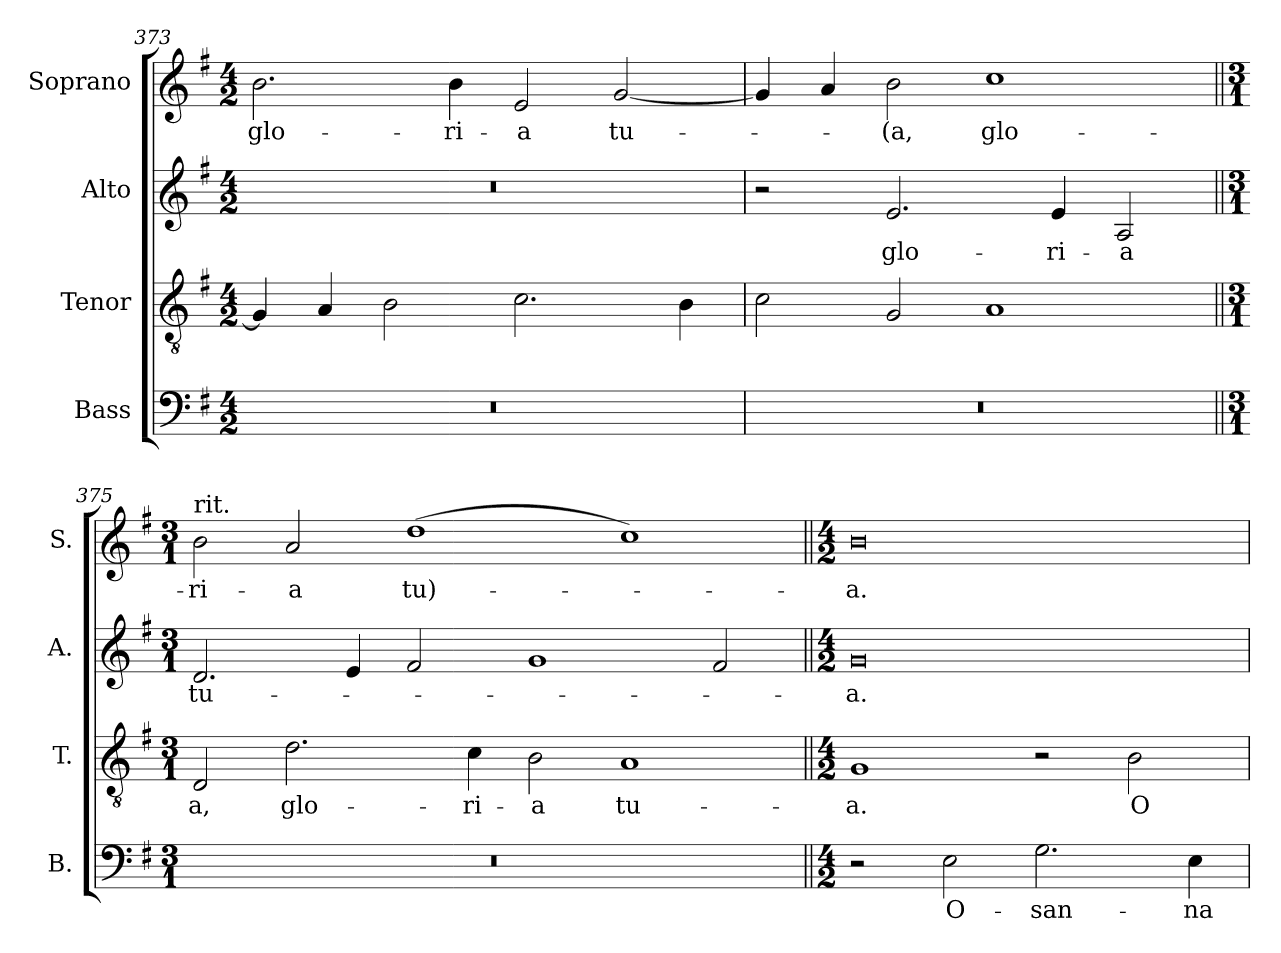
**kern	**text	**kern	**text	**kern	**text	**kern	**text
*part4	*part4	*part3	*part3	*part2	*part2	*part1	*part1
*staff4	*staff4	*staff3	*staff3	*staff2	*staff2	*staff1	*staff1
*I"Bass	*	*I"Tenor	*	*I"Alto	*	*I"Soprano	*
*I'B.	*	*I'T.	*	*I'A.	*	*I'S.	*
!!LO:LB:g=z
*clefF4	*	*clefGv2	*	*clefG2	*	*clefG2	*
*	*	*ITrd7c12	*	*	*	*	*
*k[f#]	*	*k[f#]	*	*k[f#]	*	*k[f#]	*
*G:	*	*G:	*	*G:	*	*G:	*
*M4/2	*	*M4/2	*	*M4/2	*	*M4/2	*
=373	=373	=373	=373	=373	=373	=373	=373
!LO:N:vis=1	!	!	!	!LO:N:vis=1	!	!	!
!	!	!	!	!	!	!	!LO:LY:b:color=#000000
0r	.	4GGi/]	.	0r	.	2.bi\	glo-
.	.	4AAi/	.	.	.	.	.
.	.	2BBi\	.	.	.	.	.
!	!	!	!	!	!	!	!LO:LY:b:color=#000000
.	.	.	.	.	.	4bi\	-ri-
!	!	!	!	!	!	!	!LO:LY:b:color=#000000
.	.	2.Ci\	.	.	.	2ei/	-a
!	!	!	!	!	!	!	!LO:LY:b:color=#000000
.	.	.	.	.	.	[2gi/	tu-
.	.	4BBi\	.	.	.	.	.
=374	=374	=374	=374	=374	=374	=374	=374
!LO:N:vis=1	!	!	!	!	!	!	!
0r	.	2Ci\	.	2r	.	4gi/]	.
.	.	.	.	.	.	4ai/	.
!	!	!	!	!	!LO:LY:b:color=#000000	!	!
!	!	!	!	!	!	!	!LO:LY:b:color=#000000
.	.	2GGi/	.	2.ei/	glo-	2bi\	-(a,
!	!	!	!	!	!	!	!LO:LY:b:color=#000000
.	.	1AAi	.	.	.	1cci	glo-
!	!	!	!	!	!LO:LY:b:color=#000000	!	!
.	.	.	.	4ei/	-ri-	.	.
!	!	!	!	!	!LO:LY:b:color=#000000	!	!
.	.	.	.	2Ai/	-a	.	.
=375||	=375||	=375||	=375||	=375||	=375||	=375||	=375||
*M3/1	*	*M3/1	*	*M3/1	*	*M3/1	*
!LO:N:vis=1	!	!	!	!	!	!	!
!	!	!	!LO:LY:b:color=#000000	!	!	!	!
!	!	!	!	!	!LO:LY:b:color=#000000	!	!
!	!	!	!	!	!	!LO:TX:t=rit.	!
!	!	!	!	!	!	!	!LO:LY:b:color=#000000
0.r	.	2DDi/	-a,	2.di/	tu-	2bi\	-ri-
!	!	!	!LO:LY:b:color=#000000	!	!	!	!
!	!	!	!	!	!	!	!LO:LY:b:color=#000000
.	.	2.Di\	glo-	.	.	2ai/	-a
.	.	.	.	4ei/	.	.	.
!	!	!	!	!	!	!	!LO:LY:b:color=#000000
.	.	.	.	2f#i/	.	(1ddi	tu)-
!	!	!	!LO:LY:b:color=#000000	!	!	!	!
.	.	4Ci\	-ri-	.	.	.	.
!	!	!	!LO:LY:b:color=#000000	!	!	!	!
.	.	2BBi\	-a	1gi	.	.	.
!	!	!	!LO:LY:b:color=#000000	!	!	!	!
.	.	1AAi	tu-	.	.	1cci)	.
.	.	.	.	2f#i/	.	.	.
!!LO:PB:g=z
=376||	=376||	=376||	=376||	=376||	=376||	=376||	=376||
*M4/2	*	*M4/2	*	*M4/2	*	*M4/2	*
!	!	!	!LO:LY:b:color=#000000	!	!	!	!
!	!	!	!	!	!LO:LY:b:color=#000000	!	!
*	*	*	*	*	*	*MM192	*
!	!	!	!	!	!	!	!LO:LY:b:color=#000000
2r	.	1GGi	-a.	0gi	-a.	0bi	-a.
!	!LO:LY:b:color=#000000	!	!	!	!	!	!
2Ei\	O-	.	.	.	.	.	.
!	!LO:LY:b:color=#000000	!	!	!	!	!	!
2.Gi\	-san-	2r	.	.	.	.	.
!	!	!	!LO:LY:b:color=#000000	!	!	!	!
.	.	2BBi\	O-	.	.	.	.
!	!LO:LY:b:color=#000000	!	!	!	!	!	!
4Ei\	-na	.	.	.	.	.	.
=	=	=	=	=	=	=	=
*-	*-	*-	*-	*-	*-	*-	*-
